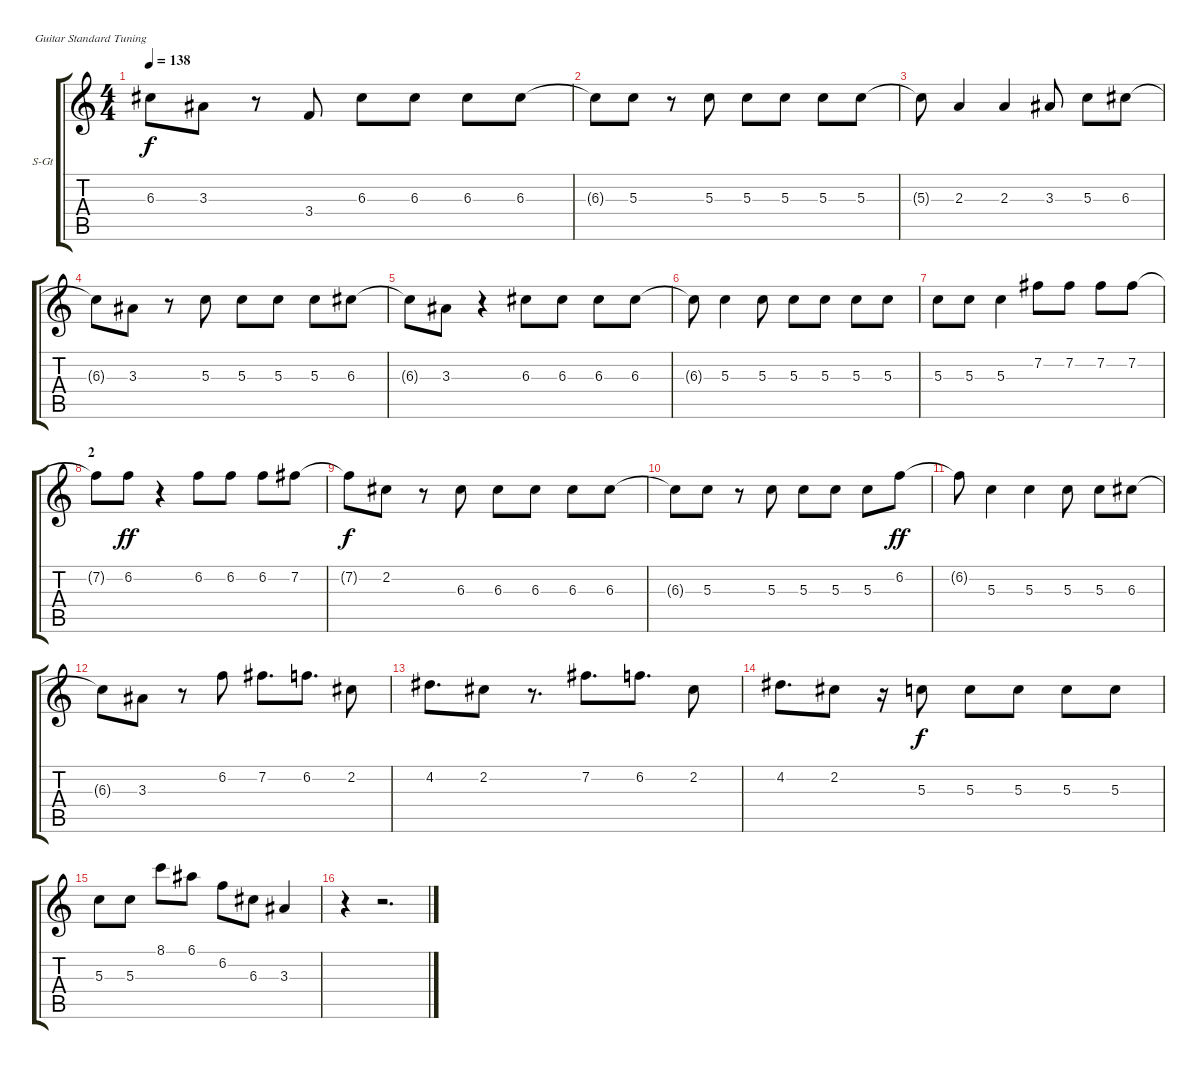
\bracketExtendMode groupsimilarinstruments
\firstSystemTrackNameOrientation horizontal
\otherSystemsTrackNameOrientation horizontal
\track ("Lead Vox" "S-Gt") {instrument tenorsax}
\staff {score tabs}
\tuning (E4 B3 G3 D3 A2 E2)
\displaytranspose 12
\ts (4 4)
\tempo 138
\clef g2
\ks c
6.3{t}.8{dy f} 3.3.8 r.8 3.4.8 6.3.8 6.3.8 6.3.8 6.3.8 |
6.3{t}.8 5.3.8 r.8 5.3.8 5.3.8 5.3.8 5.3.8 5.3.8 |
5.3{t}.8 2.3.4 2.3.4 3.3.8 5.3.8 6.3.8 |
6.3{t}.8 3.3.8 r.8 5.3.8 5.3.8 5.3.8 5.3.8 6.3.8 |
6.3{t}.8 3.3.8 r.4 6.3.8 6.3.8 6.3.8 6.3.8 |
6.3{t}.8 5.3.4 5.3.8 5.3.8 5.3.8 5.3.8 5.3.8 |
5.3.8 5.3.8 5.3.4 7.2.8 7.2.8 7.2.8 7.2.8 |
\section ("" "2")
7.2{t}.8 6.2.8{dy ff} r.4 6.2.8 6.2.8 6.2.8 7.2.8 |
7.2{t}.8{dy f} 2.2.8 r.8 6.3.8 6.3.8 6.3.8 6.3.8 6.3.8 |
6.3{t}.8 5.3.8 r.8 5.3.8 5.3.8 5.3.8 5.3.8 6.2.8{dy ff} |
6.2{t}.8 5.3.4 5.3.4 5.3.8 5.3.8 6.3.8 |
6.3{t}.8 3.3.8 r.8 6.2.8 7.2.8{d} 6.2.8{d} 2.2.8 |
4.2.8{d} 2.2.8 r.8{d} 7.2.8{d} 6.2.8{d} 2.2.8 |
4.2.8{d} 2.2.8 r.16 5.3.8{dy f} 5.3.8 5.3.8 5.3.8 5.3.8 |
5.3.8 5.3.8 8.1.8 6.1.8 6.2.8 6.3.8 3.3.4 |
r.4 r.2{d}
